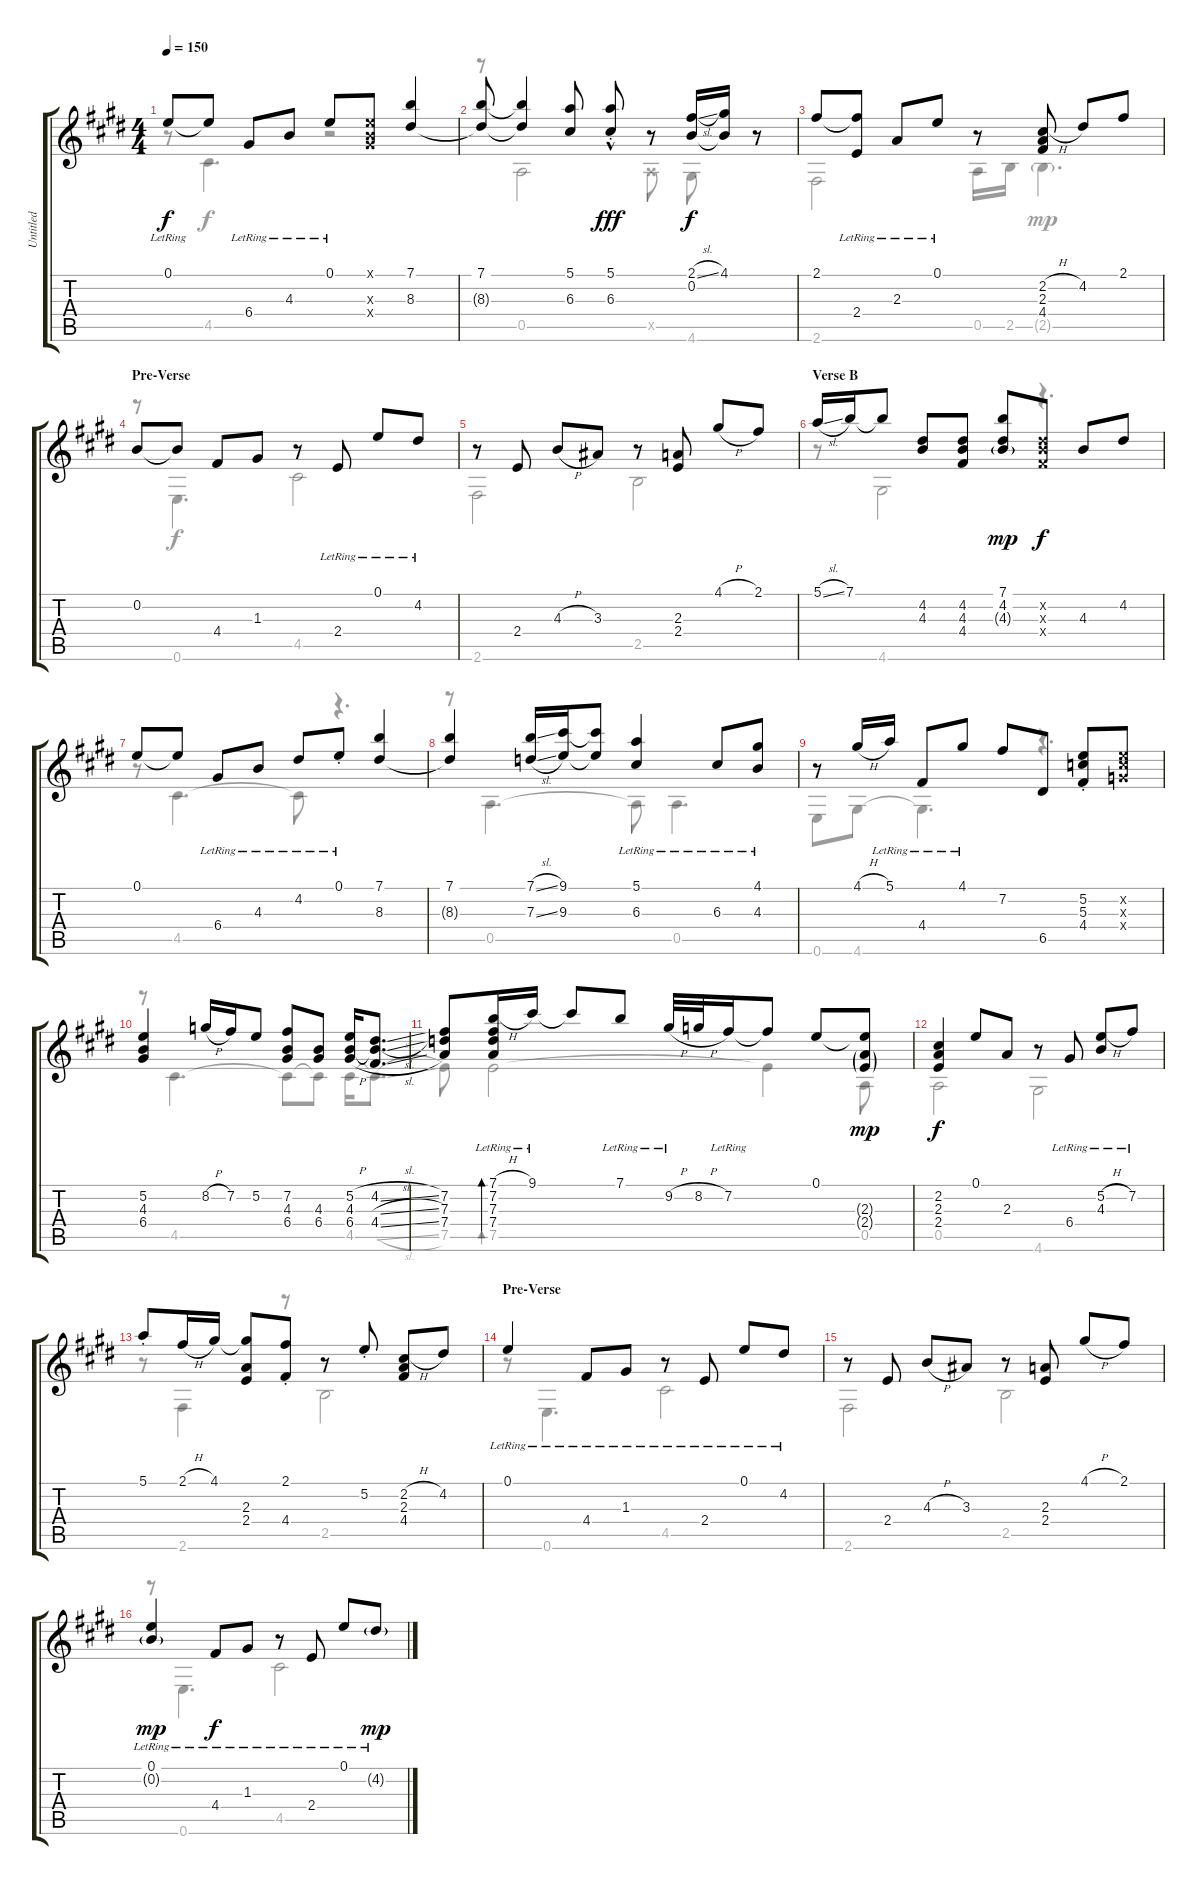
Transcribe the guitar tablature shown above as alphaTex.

\track ("Untitled" "Untitled") {instrument acousticguitarsteel}
\staff {score tabs}
\tuning (E4 B3 G3 D3 A2 E2) {hide}
\voice
\ts (4 4)
\tempo 150
\clef g2
\ks e
0.1{lr}.8{dy f} 0.1{t}.8 6.4{lr}.8 4.3{lr}.8 0.1{lr}.8 (0.1{x} 4.3{x} 6.4{x}).8 (7.1 8.3).4 |
\ks c#minor
(7.1 8.3{t}).8 (7.1{t} 8.3{t}).4 (5.1 6.3).8 (5.1{hac st} 6.3{hac st}).8{dy fff} r.8 (2.1{sl} 0.2).16{dy f} (4.1 0.2{t}).16 r.8 |
2.1.8 (2.1{t} 2.4{lr}).8 2.3{lr}.8 0.1{lr}.8 r.8 (2.2{h} 2.3 4.4).8 4.2.8 2.1.8 |
\section ("" "Pre-Verse")
0.2.8 0.2{t}.8 4.4.8 1.3.8 r.8 2.4{lr}.8 0.1{lr}.8 4.2{lr}.8 |
\ks e
r.8 2.4.8 4.3{h}.8 3.3.8 r.8 (2.3 2.4).8 4.1{h}.8 2.1.8 |
\section ("" "Verse B")
\ks c#minor
5.1{sl}.16 7.1.16 7.1{t}.8 (4.2 4.3).8 (4.2 4.3 4.4).8 (7.1 4.2 4.3{g}).8{dy mp} (4.2{x} 4.3{x} 4.4{x}).8{dy f} 4.3.8 4.2.8 |
0.1.8 0.1{t}.8 6.4{lr}.8 4.3{lr}.8 4.2{lr}.8 0.1{st lr}.8 (7.1 8.3).4 |
(7.1 8.3{t}).4 (7.1{sl} 7.3{sl}).16 (9.1 9.3).16 (9.1{t} 9.3{t}).8 (5.1{lr} 6.3{lr}).4 6.3{lr}.8 (4.1{lr} 4.3{lr}).8 |
\ks e
r.8 4.1{h}.16 5.1{lr}.16 4.4{lr}.8 4.1{lr}.8 7.2.8 6.5.8 (5.2{st} 5.3{st} 4.4{st}).8 (5.2{x} 5.3{x} 5.4{x}).8 |
\ks c#minor
(5.2 4.3 6.4).4 8.2{h}.16 7.2.16 5.2.8 (7.2 4.3 6.4).8 (4.3 6.4).8 (5.2{h} 4.3 6.4{h}).16 (4.2{sl} 4.3{sl t} 4.4{sl}).8{d} |
(7.2 7.3 7.4).8 (7.1{h lr} 7.2{lr} 7.3{lr} 7.4{lr}).16{bd 30} 9.1{lr}.16 9.1{t}.8 7.1{lr}.8 9.2{h lr}.32 8.2{h}.32 7.2{lr}.16 7.2{t}.8 0.1.8 (0.1{t} 2.3{g} 2.4{g}).8{dy mp} |
(2.2 2.3 2.4).4{dy f} 0.1.8 2.3.8 r.8 6.4{lr}.8 (5.2{h lr} 4.3{lr}).8 7.2{lr}.8 |
\ks e
5.1{st}.8 2.1{h}.16 4.1.16 (4.1{t} 2.3 2.4).8 (2.1{st} 4.4{st}).8 r.8 5.2{st}.8 (2.2{h} 2.3 4.4).8 4.2.8 |
\section ("" "Pre-Verse")
\ks c#minor
0.1{lr}.4 4.4{lr}.8 1.3{lr}.8 r.8 2.4{lr}.8 0.1{lr}.8 4.2{lr}.8 |
r.8 2.4.8 4.3{h}.8 3.3.8 r.8 (2.3 2.4).8 4.1{h}.8 2.1.8 |
(0.1{lr} 0.2{g lr}).4{dy mp} 4.4{lr}.8{dy f} 1.3{lr}.8 r.8 2.4{lr}.8 0.1{lr}.8 4.2{g lr}.8{dy mp}
\voice
\clef g2
\ottava regular
\simile none
\ks e
r.8{dy f} 4.5.4{d} r.2 |
\ks c#minor
r.8 0.5.2 0.5{x}.8 4.6.8 r.8 |
2.6.2 0.5.16 2.5.16 2.5{g}.4{d dy mp} |
r.8 0.6.4{d dy f} 4.5.2 |
\ks e
2.6.2 2.5.2 |
\ks c#minor
r.8 4.6.2 r.4{d} |
r.8 4.5.4{d} 4.5{t}.8 r.4{d} |
r.8 0.5.4{d} 0.5{t}.8 0.5.4{d} |
\ks e
0.6.8 4.6.8 4.6{t}.4{d} r.4{d} |
\ks c#minor
r.8 4.5.4{d} 4.5{t}.8 4.5{t}.8 4.5.16 4.5{sl t}.8{d} |
7.5.8 7.5.2{bd 30} 7.5{t}.4 0.5.8 |
0.5.2 4.6.2 |
\ks e
r.8 2.6.4 r.8 2.5.2 |
\ks c#minor
r.8 0.6.4{d} 4.5.2 |
2.6.2 2.5.2 |
r.8 0.6.4{d} 4.5.2
